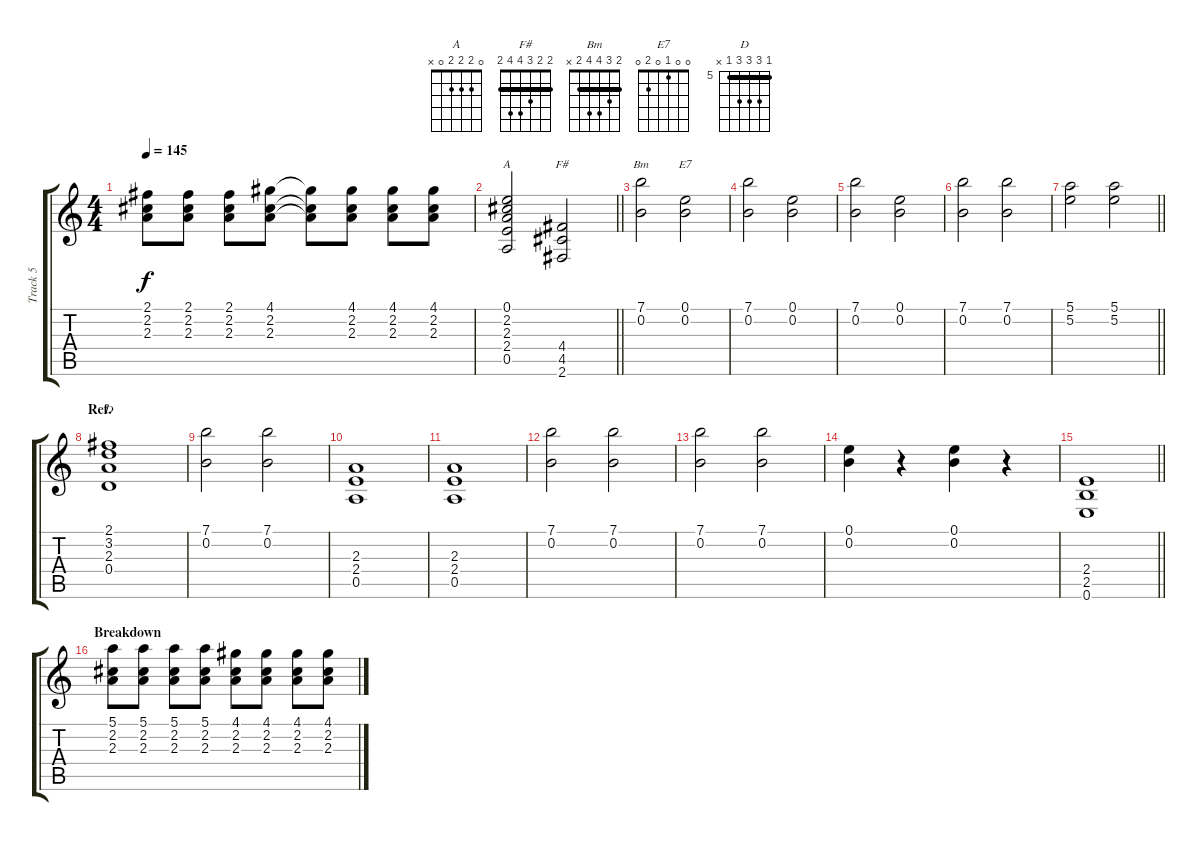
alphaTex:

\track ("Track 5" "Track 5") {instrument acousticguitarsteel}
\staff {score tabs}
\tuning (E4 B3 G3 D3 A2 E2) {hide}
\chord ("A" 0 2 2 2 0 x)
\chord ("F#" 2 2 3 4 4 2) {barre 2}
\chord ("Bm" 2 3 4 4 2 x) {barre 2}
\chord ("E7" 0 0 1 0 2 0)
\chord ("D" 5 7 7 7 5 x) {firstfret 5 barre 5}
\ts (4 4)
\tempo 145
\clef g2
\ks c
(2.1 2.2 2.3).8{dy f} (2.1 2.2 2.3).8 (2.1 2.2 2.3).8 (4.1 2.2 2.3).8 (4.1{t} 2.2{t} 2.3{t}).8 (4.1 2.2 2.3).8 (4.1 2.2 2.3).8 (4.1 2.2 2.3).8 |
\barLineRight lightlight
(0.1 2.2 2.3 2.4 0.5).2{ch "A"} (4.4 4.5 2.6).2{ch "F#"} |
(7.1 0.2).2{ch "Bm"} (0.1 0.2).2{ch "E7"} |
(7.1 0.2).2 (0.1 0.2).2 |
(7.1 0.2).2 (0.1 0.2).2 |
(7.1 0.2).2 (7.1 0.2).2 |
\barLineRight lightlight
(5.1 5.2).2 (5.1 5.2).2 |
\section ("" "Ref.")
(2.1 3.2 2.3 0.4).1{ch "D"} |
(7.1 0.2).2 (7.1 0.2).2 |
(2.3 2.4 0.5).1 |
(2.3 2.4 0.5).1 |
(7.1 0.2).2 (7.1 0.2).2 |
(7.1 0.2).2 (7.1 0.2).2 |
(0.1 0.2).4 r.4 (0.1 0.2).4 r.4 |
\barLineRight lightlight
(2.4 2.5 0.6).1 |
\section ("" "Breakdown")
(5.1 2.2 2.3).8 (5.1 2.2 2.3).8 (5.1 2.2 2.3).8 (5.1 2.2 2.3).8 (4.1 2.2 2.3).8 (4.1 2.2 2.3).8 (4.1 2.2 2.3).8 (4.1 2.2 2.3).8
